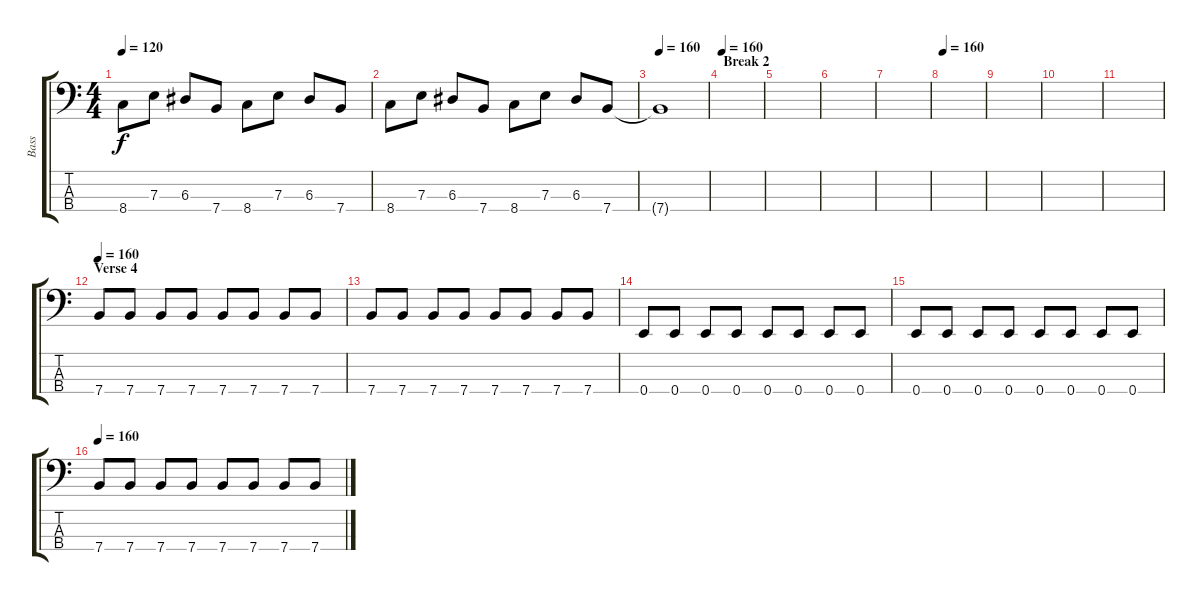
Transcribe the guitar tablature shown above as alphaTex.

\track ("Bass" "Bass") {instrument electricbasspick}
\staff {score tabs}
\tuning (G2 D2 A1 E1) {hide}
\ts (4 4)
\tempo 120
\clef f4
\ks c
8.4.8{dy f} 7.3.8 6.3.8 7.4.8 8.4.8 7.3.8 6.3.8 7.4.8 |
8.4.8 7.3.8 6.3.8 7.4.8 8.4.8 7.3.8 6.3.8 7.4.8 |
\tempo 160
7.4{t}.1 |
\section ("" "Break 2")
\tempo 160
|
|
|
|
\tempo 160
|
|
|
|
\section ("" "Verse 4")
\tempo 160
7.4.8 7.4.8 7.4.8 7.4.8 7.4.8 7.4.8 7.4.8 7.4.8 |
7.4.8 7.4.8 7.4.8 7.4.8 7.4.8 7.4.8 7.4.8 7.4.8 |
0.4.8 0.4.8 0.4.8 0.4.8 0.4.8 0.4.8 0.4.8 0.4.8 |
0.4.8 0.4.8 0.4.8 0.4.8 0.4.8 0.4.8 0.4.8 0.4.8 |
\tempo 160
7.4.8 7.4.8 7.4.8 7.4.8 7.4.8 7.4.8 7.4.8 7.4.8
